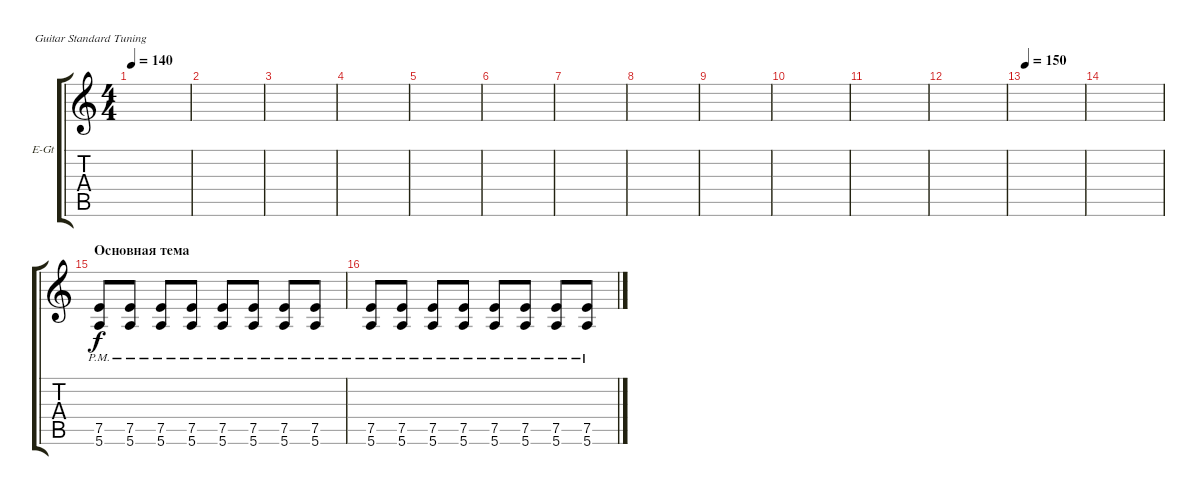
\bracketExtendMode groupsimilarinstruments
\firstSystemTrackNameOrientation horizontal
\otherSystemsTrackNameOrientation horizontal
\track ("Electric Rhythm Guitar" "E-Gt") {instrument overdrivenguitar}
\staff {score tabs}
\tuning (E4 B3 G3 D3 A2 E2)
\ts (4 4)
\tempo 140
\clef g2
\scale
0.333333
\ks c
|
\scale
0.333333 |
\scale
0.333333 |
\scale
0.333333 |
\scale
0.333333 |
\scale
0.333333 |
\scale
0.333333 |
\scale
0.333333 |
\scale
0.333333 |
\scale
0.333333 |
\scale
0.333333 |
\scale
0.333333 |
\tempo 150
\scale
0.333333 |
\scale
0.333333 |
\section ("" "Основная тема")
\scale
0.333333 (7.5{pm} 5.6{pm}).8 (7.5{pm} 5.6{pm}).8 (7.5{pm} 5.6{pm}).8 (7.5{pm} 5.6{pm}).8 (7.5{pm} 5.6{pm}).8 (7.5{pm} 5.6{pm}).8 (7.5{pm} 5.6{pm}).8 (7.5{pm} 5.6{pm}).8 |
\scale
0.333333 (7.5{pm} 5.6{pm}).8 (7.5{pm} 5.6{pm}).8 (7.5{pm} 5.6{pm}).8 (7.5{pm} 5.6{pm}).8 (7.5{pm} 5.6{pm}).8 (7.5{pm} 5.6{pm}).8 (7.5{pm} 5.6{pm}).8 (7.5{pm} 5.6{pm}).8
